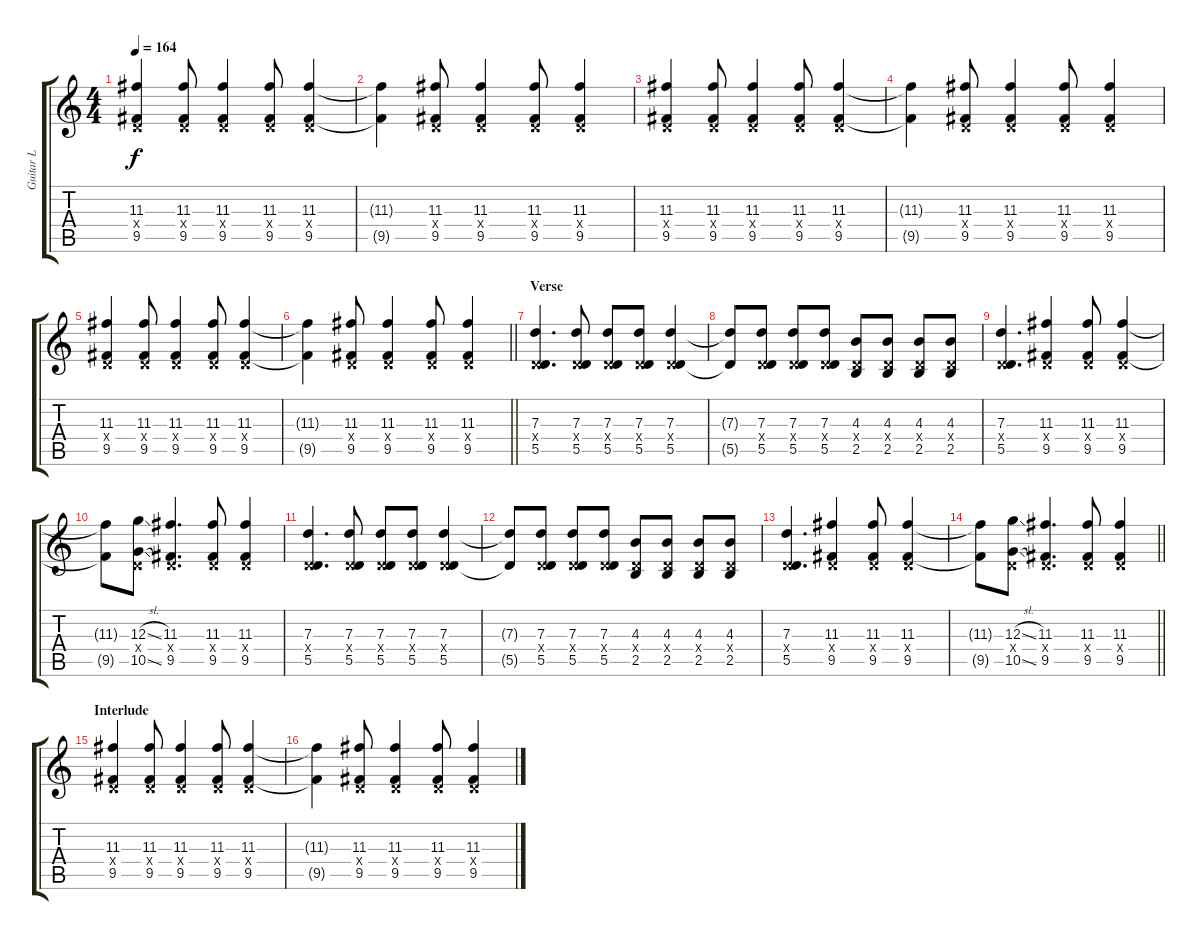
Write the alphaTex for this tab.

\track ("Guitar L" "Guitar L") {instrument overdrivenguitar}
\staff {score tabs}
\tuning (E4 B3 G3 D3 A2 E2) {hide}
\ts (4 4)
\tempo 164
\clef g2
\ks c
(11.3 0.4{x} 9.5).4{dy f} (11.3 0.4{x} 9.5).8 (11.3 0.4{x} 9.5).4 (11.3 0.4{x} 9.5).8 (11.3 0.4{x} 9.5).4 |
(11.3{t} 9.5{t}).4 (11.3 0.4{x} 9.5).8 (11.3 0.4{x} 9.5).4 (11.3 0.4{x} 9.5).8 (11.3 0.4{x} 9.5).4 |
(11.3 0.4{x} 9.5).4 (11.3 0.4{x} 9.5).8 (11.3 0.4{x} 9.5).4 (11.3 0.4{x} 9.5).8 (11.3 0.4{x} 9.5).4 |
(11.3{t} 9.5{t}).4 (11.3 0.4{x} 9.5).8 (11.3 0.4{x} 9.5).4 (11.3 0.4{x} 9.5).8 (11.3 0.4{x} 9.5).4 |
(11.3 0.4{x} 9.5).4 (11.3 0.4{x} 9.5).8 (11.3 0.4{x} 9.5).4 (11.3 0.4{x} 9.5).8 (11.3 0.4{x} 9.5).4 |
\barLineRight lightlight
(11.3{t} 9.5{t}).4 (11.3 0.4{x} 9.5).8 (11.3 0.4{x} 9.5).4 (11.3 0.4{x} 9.5).8 (11.3 0.4{x} 9.5).4 |
\section ("" "Verse")
(7.3 0.4{x} 5.5).4{d} (7.3 0.4{x} 5.5).8 (7.3 0.4{x} 5.5).8 (7.3 0.4{x} 5.5).8 (7.3 0.4{x} 5.5).4 |
(7.3{t} 5.5{t}).8 (7.3 0.4{x} 5.5).8 (7.3 0.4{x} 5.5).8 (7.3 0.4{x} 5.5).8 (4.3 0.4{x} 2.5).8 (4.3 0.4{x} 2.5).8 (4.3 0.4{x} 2.5).8 (4.3 0.4{x} 2.5).8 |
(7.3 0.4{x} 5.5).4{d} (11.3 0.4{x} 9.5).4 (11.3 0.4{x} 9.5).8 (11.3 0.4{x} 9.5).4 |
(11.3{t} 9.5{t}).8 (12.3{sl} 0.4{x} 10.5{sl}).8 (11.3 0.4{x} 9.5).4{d} (11.3 0.4{x} 9.5).8 (11.3 0.4{x} 9.5).4 |
(7.3 0.4{x} 5.5).4{d} (7.3 0.4{x} 5.5).8 (7.3 0.4{x} 5.5).8 (7.3 0.4{x} 5.5).8 (7.3 0.4{x} 5.5).4 |
(7.3{t} 5.5{t}).8 (7.3 0.4{x} 5.5).8 (7.3 0.4{x} 5.5).8 (7.3 0.4{x} 5.5).8 (4.3 0.4{x} 2.5).8 (4.3 0.4{x} 2.5).8 (4.3 0.4{x} 2.5).8 (4.3 0.4{x} 2.5).8 |
(7.3 0.4{x} 5.5).4{d} (11.3 0.4{x} 9.5).4 (11.3 0.4{x} 9.5).8 (11.3 0.4{x} 9.5).4 |
\barLineRight lightlight
(11.3{t} 9.5{t}).8 (12.3{sl} 0.4{x} 10.5{sl}).8 (11.3 0.4{x} 9.5).4{d} (11.3 0.4{x} 9.5).8 (11.3 0.4{x} 9.5).4 |
\section ("" "Interlude")
(11.3 0.4{x} 9.5).4 (11.3 0.4{x} 9.5).8 (11.3 0.4{x} 9.5).4 (11.3 0.4{x} 9.5).8 (11.3 0.4{x} 9.5).4 |
(11.3{t} 9.5{t}).4 (11.3 0.4{x} 9.5).8 (11.3 0.4{x} 9.5).4 (11.3 0.4{x} 9.5).8 (11.3 0.4{x} 9.5).4
